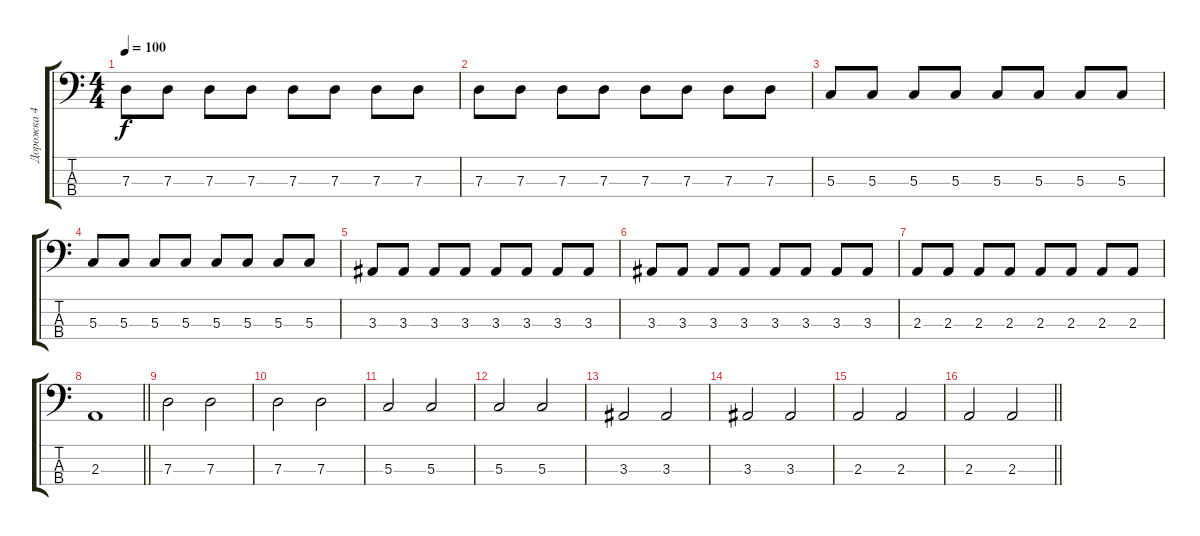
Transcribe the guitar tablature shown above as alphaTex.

\track ("Дорожка 4" "Дорожка 4") {instrument electricbasspick}
\staff {score tabs}
\tuning (F2 C2 G1 C1) {hide}
\ts (4 4)
\section ("" "")
\tempo 100
\clef f4
\ks c
7.3.8{dy f} 7.3.8 7.3.8 7.3.8 7.3.8 7.3.8 7.3.8 7.3.8 |
7.3.8 7.3.8 7.3.8 7.3.8 7.3.8 7.3.8 7.3.8 7.3.8 |
5.3.8 5.3.8 5.3.8 5.3.8 5.3.8 5.3.8 5.3.8 5.3.8 |
5.3.8 5.3.8 5.3.8 5.3.8 5.3.8 5.3.8 5.3.8 5.3.8 |
3.3.8 3.3.8 3.3.8 3.3.8 3.3.8 3.3.8 3.3.8 3.3.8 |
3.3.8 3.3.8 3.3.8 3.3.8 3.3.8 3.3.8 3.3.8 3.3.8 |
2.3.8 2.3.8 2.3.8 2.3.8 2.3.8 2.3.8 2.3.8 2.3.8 |
\barLineRight lightlight
2.3.1 |
\section ("" "")
7.3.2 7.3.2 |
7.3.2 7.3.2 |
5.3.2 5.3.2 |
5.3.2 5.3.2 |
3.3.2 3.3.2 |
3.3.2 3.3.2 |
2.3.2 2.3.2 |
\barLineRight lightlight
2.3.2 2.3.2
